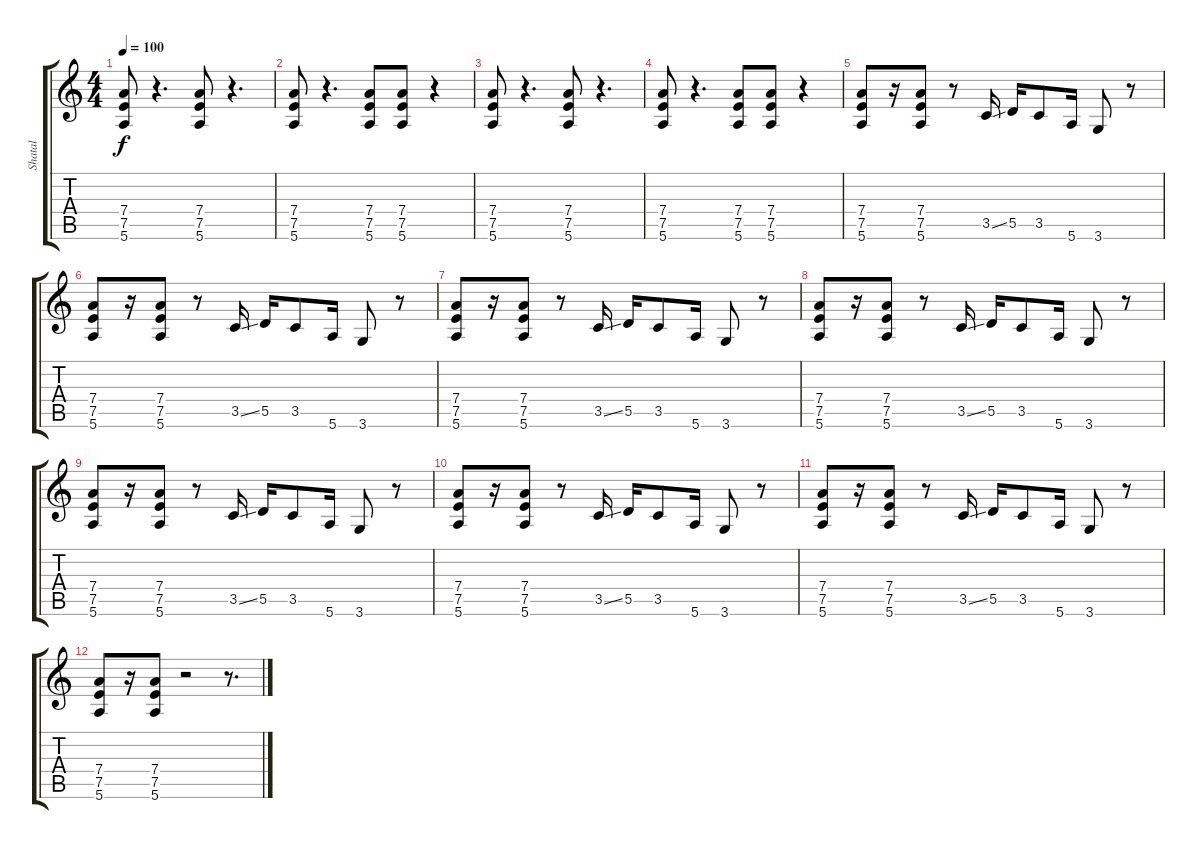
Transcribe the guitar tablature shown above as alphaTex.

\track ("Shatal" "Shatal") {instrument distortionguitar}
\staff {score tabs}
\tuning (E4 B3 G3 D3 A2 E2) {hide}
\ts (4 4)
\tempo 100
\clef g2
\ks c
(7.4 7.5 5.6).8{dy f} r.4{d} (7.4 7.5 5.6).8 r.4{d} |
(7.4 7.5 5.6).8 r.4{d} (7.4 7.5 5.6).8 (7.4 7.5 5.6).8 r.4 |
(7.4 7.5 5.6).8 r.4{d} (7.4 7.5 5.6).8 r.4{d} |
(7.4 7.5 5.6).8 r.4{d} (7.4 7.5 5.6).8 (7.4 7.5 5.6).8 r.4 |
(7.4 7.5 5.6).8 r.16 (7.4 7.5 5.6).8 r.8 3.5{ss}.16 5.5.16 3.5.8 5.6.16 3.6.8 r.8 |
(7.4 7.5 5.6).8 r.16 (7.4 7.5 5.6).8 r.8 3.5{ss}.16 5.5.16 3.5.8 5.6.16 3.6.8 r.8 |
(7.4 7.5 5.6).8 r.16 (7.4 7.5 5.6).8 r.8 3.5{ss}.16 5.5.16 3.5.8 5.6.16 3.6.8 r.8 |
(7.4 7.5 5.6).8 r.16 (7.4 7.5 5.6).8 r.8 3.5{ss}.16 5.5.16 3.5.8 5.6.16 3.6.8 r.8 |
(7.4 7.5 5.6).8 r.16 (7.4 7.5 5.6).8 r.8 3.5{ss}.16 5.5.16 3.5.8 5.6.16 3.6.8 r.8 |
(7.4 7.5 5.6).8 r.16 (7.4 7.5 5.6).8 r.8 3.5{ss}.16 5.5.16 3.5.8 5.6.16 3.6.8 r.8 |
(7.4 7.5 5.6).8 r.16 (7.4 7.5 5.6).8 r.8 3.5{ss}.16 5.5.16 3.5.8 5.6.16 3.6.8 r.8 |
(7.4 7.5 5.6).8 r.16 (7.4 7.5 5.6).8 r.2 r.8{d}
